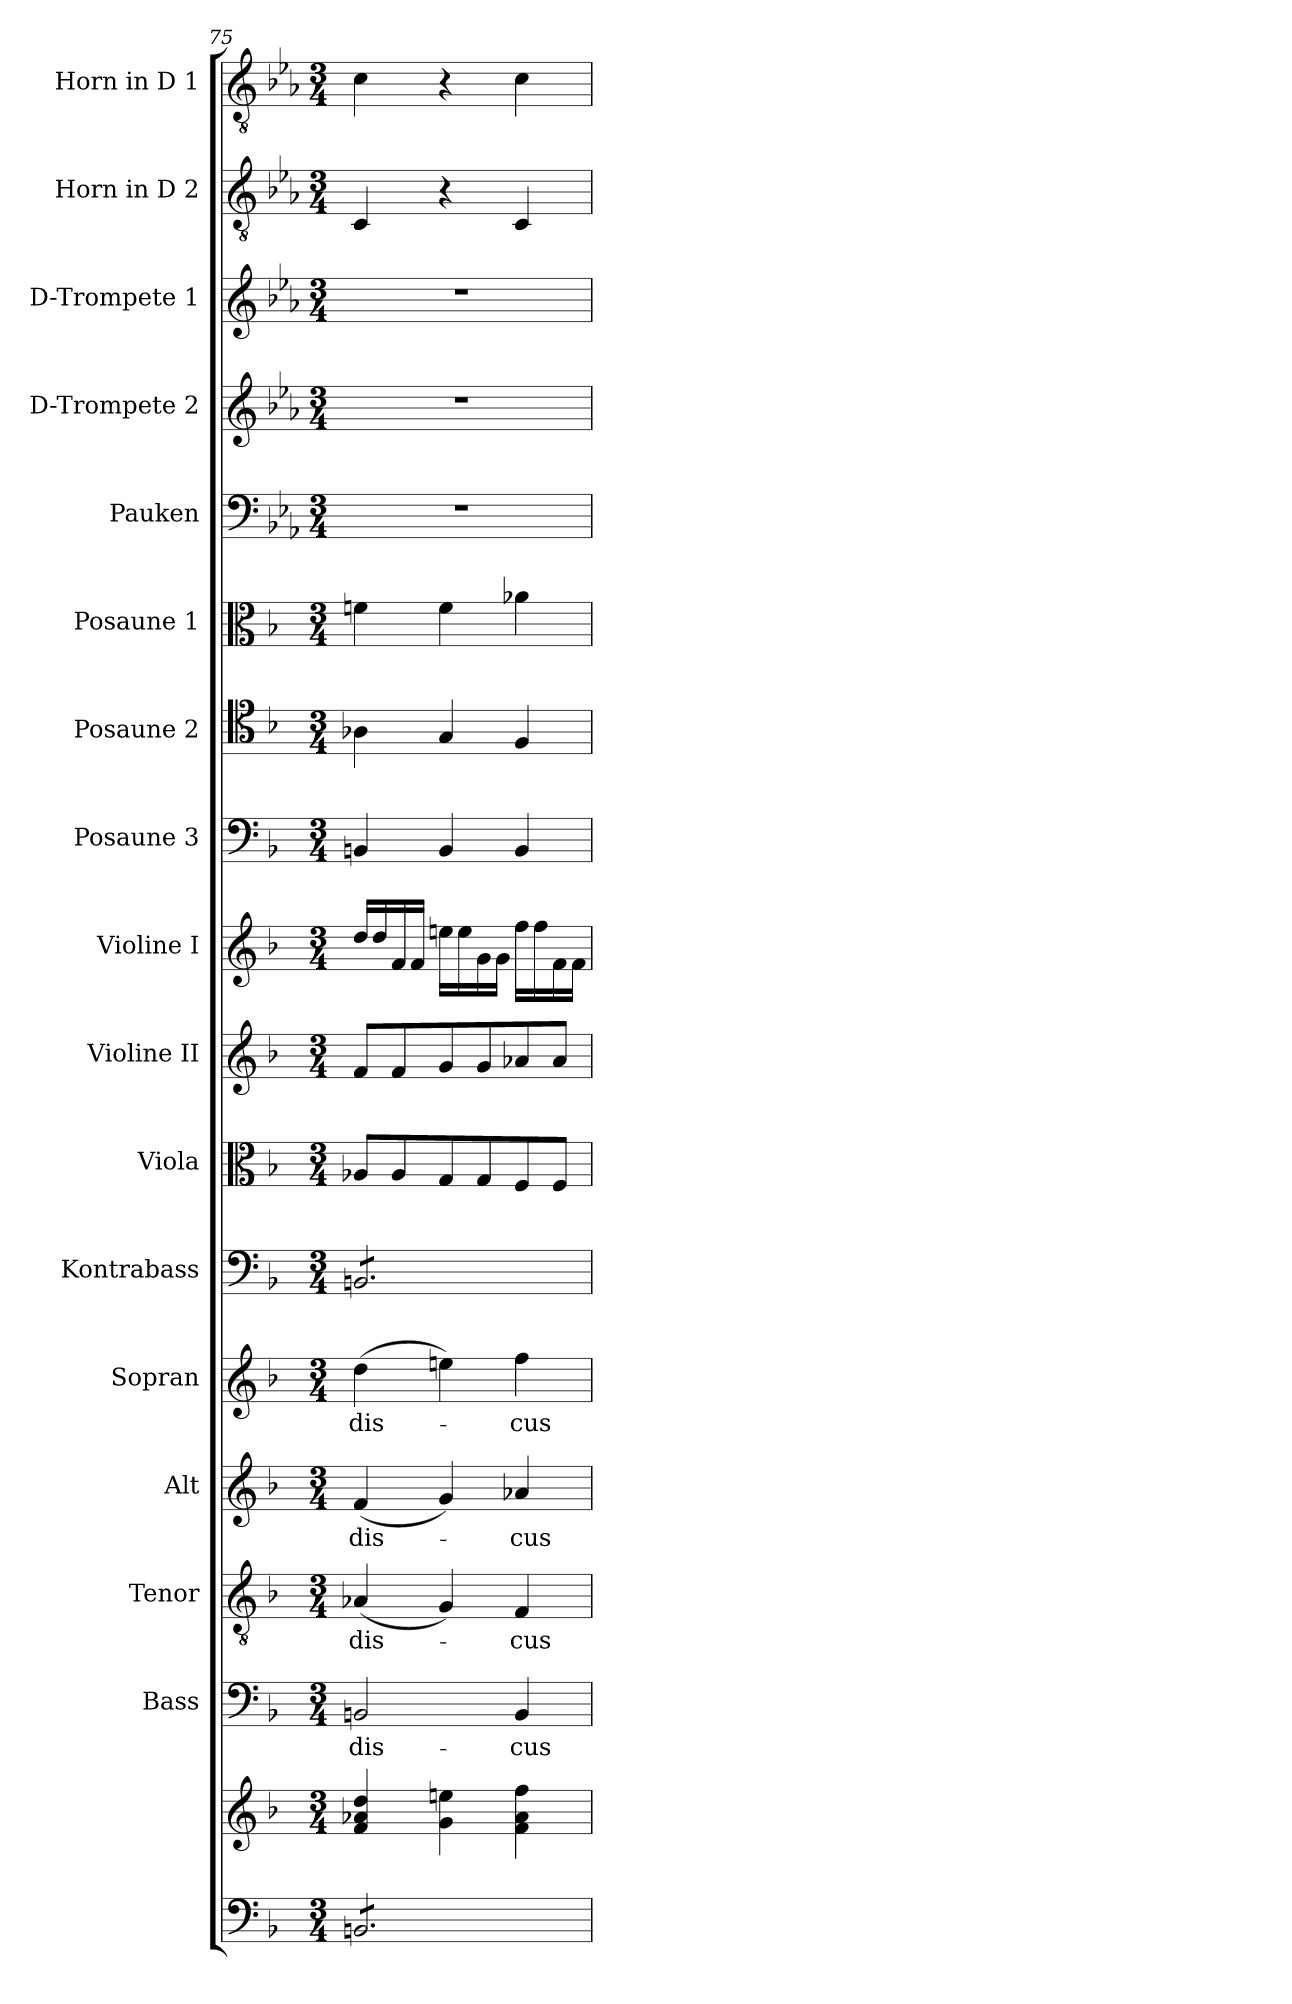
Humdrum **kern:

**kern	**kern	**kern	**text	**kern	**text	**kern	**text	**kern	**text	**kern	**kern	**kern	**kern	**kern	**kern	**kern	**kern	**kern	**kern	**kern	**kern
*part17	*part17	*part16	*part16	*part15	*part15	*part14	*part14	*part13	*part13	*part12	*part11	*part10	*part9	*part8	*part7	*part6	*part5	*part4	*part3	*part2	*part1
*staff18	*staff17	*staff16	*staff16	*staff15	*staff15	*staff14	*staff14	*staff13	*staff13	*staff12	*staff11	*staff10	*staff9	*staff8	*staff7	*staff6	*staff5	*staff4	*staff3	*staff2	*staff1
*	*	*I"Bass	*	*I"Tenor	*	*I"Alt	*	*I"Sopran	*	*I"Kontrabass	*I"Viola	*I"Violine II	*I"Violine I	*I"Posaune 3	*I"Posaune 2	*I"Posaune 1	*I"Pauken	*I"D-Trompete 2	*I"D-Trompete 1	*I"Horn in D 2	*I"Horn in D 1
*	*	*I'B.	*	*I'T.	*	*I'A.	*	*I'S.	*	*I'Kb.	*I'Vla.	*I'Vl. II	*I'Vl. I	*I'Pos. 3	*I'Pos. 2	*I'Pos. 1	*I'Pk.	*I'D Trp. 2	*I'D Trp. 1	*I'Hrn. 2	*I'Hrn. 1
*clefF4	*clefG2	*clefF4	*	*clefGv2	*	*clefG2	*	*clefG2	*	*clefF4	*clefC3	*clefG2	*clefG2	*clefF4	*clefC4	*clefC3	*clefF4	*clefG2	*clefG2	*clefGv2	*clefGv2
*	*	*	*	*	*	*	*	*	*	*ITrd7c12	*	*	*	*	*	*	*ITrd-1c-2	*ITrd-1c-2	*ITrd-1c-2	*ITrd-1c-2	*ITrd-1c-2
*k[b-]	*k[b-]	*k[b-]	*	*k[b-]	*	*k[b-]	*	*k[b-]	*	*k[b-]	*k[b-]	*k[b-]	*k[b-]	*k[b-]	*k[b-]	*k[b-]	*k[b-]	*k[b-]	*k[b-]	*k[b-]	*k[b-]
*F:	*F:	*F:	*	*F:	*	*F:	*	*F:	*	*F:	*F:	*F:	*F:	*F:	*F:	*F:	*F:	*F:	*F:	*F:	*F:
*M3/4	*M3/4	*M3/4	*	*M3/4	*	*M3/4	*	*M3/4	*	*M3/4	*M3/4	*M3/4	*M3/4	*M3/4	*M3/4	*M3/4	*M3/4	*M3/4	*M3/4	*M3/4	*M3/4
=75	=75	=75	=75	=75	=75	=75	=75	=75	=75	=75	=75	=75	=75	=75	=75	=75	=75	=75	=75	=75	=75
!	!	!	!LO:LY:b	!	!LO:LY:b	!	!LO:LY:b	!	!LO:LY:b	!	!	!	!	!	!	!	!	!	!	!	!
*tremolo	*	*	*	*	*	*	*	*	*	*	*	*	*	*	*	*	*	*	*	*	*
*	*	*	*	*	*	*	*	*	*	*tremolo	*	*	*	*	*	*	*	*	*	*	*
8BBn/L	4f/ 4a-X/ 4dd/	2BBn/	dis-	(<4A-X/	dis-	(<4f/	dis-	(>4dd\	dis-	8BBBn/L	8A-X/L	8f/L	16dd/LL	4BBn/	4A-X\	4fn\	2.r	2.r	2.r	4D/	4d\
.	.	.	.	.	.	.	.	.	.	.	.	.	16dd/	.	.	.	.	.	.	.	.
8BBn/	.	.	.	.	.	.	.	.	.	8BBBn/	8A-/	8f/	16f/	.	.	.	.	.	.	.	.
.	.	.	.	.	.	.	.	.	.	.	.	.	16f/JJ	.	.	.	.	.	.	.	.
8BBn/	4g\ 4een\	.	.	4G/)	.	4g/)	.	4een\)	.	8BBBn/	8G/	8g/	16een\LL	4BB/	4G/	4f\	.	.	.	4r	4r
.	.	.	.	.	.	.	.	.	.	.	.	.	16ee\	.	.	.	.	.	.	.	.
8BBn/	.	.	.	.	.	.	.	.	.	8BBBn/	8G/	8g/	16g\	.	.	.	.	.	.	.	.
.	.	.	.	.	.	.	.	.	.	.	.	.	16g\JJ	.	.	.	.	.	.	.	.
!	!	!	!LO:LY:b	!	!LO:LY:b	!	!LO:LY:b	!	!LO:LY:b	!	!	!	!	!	!	!	!	!	!	!	!
8BBn/	4f\ 4a-\ 4ff\	4BB/	-cus-	4F/	-cus-	4a-X/	-cus-	4ff\	-cus-	8BBBn/	8F/	8a-X/	16ff\LL	4BB/	4F/	4a-X\	.	.	.	4D/	4d\
.	.	.	.	.	.	.	.	.	.	.	.	.	16ff\	.	.	.	.	.	.	.	.
8BBn/J	.	.	.	.	.	.	.	.	.	8BBBn/J	8F/J	8a-/J	16f\	.	.	.	.	.	.	.	.
*	*	*	*	*	*	*	*	*	*	*Xtremolo	*	*	*	*	*	*	*	*	*	*	*
*Xtremolo	*	*	*	*	*	*	*	*	*	*	*	*	*	*	*	*	*	*	*	*	*
.	.	.	.	.	.	.	.	.	.	.	.	.	16f\JJ	.	.	.	.	.	.	.	.
=	=	=	=	=	=	=	=	=	=	=	=	=	=	=	=	=	=	=	=	=	=
*-	*-	*-	*-	*-	*-	*-	*-	*-	*-	*-	*-	*-	*-	*-	*-	*-	*-	*-	*-	*-	*-
